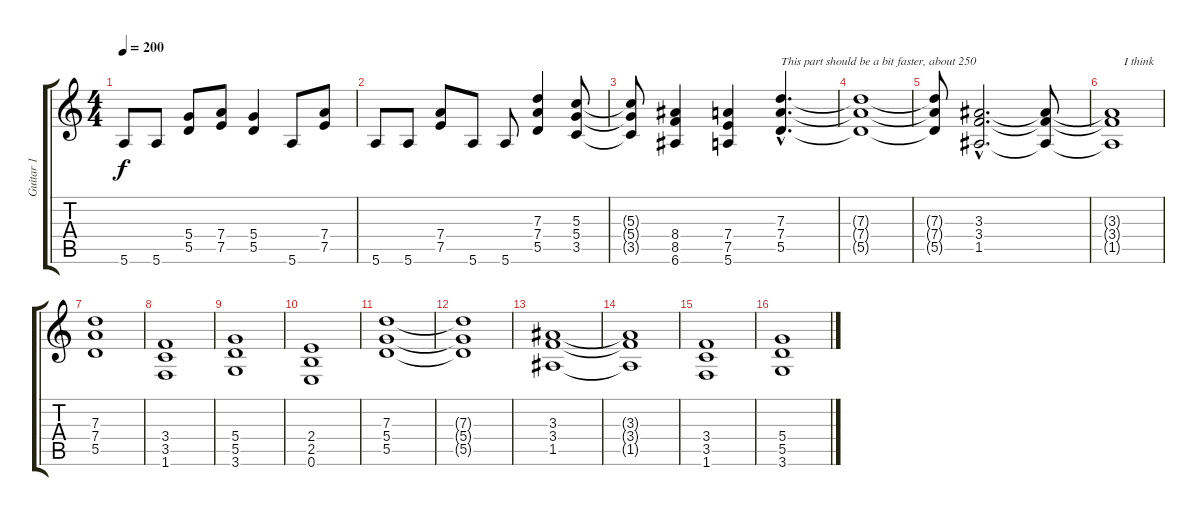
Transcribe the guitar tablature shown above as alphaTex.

\track ("Guitar 1" "Guitar 1") {instrument distortionguitar}
\staff {score tabs}
\tuning (E4 B3 G3 D3 A2 E2) {hide}
\ts (4 4)
\tempo 200
\clef g2
\ks c
5.6.8{dy f} 5.6.8 (5.4 5.5).8 (7.4 7.5).8 (5.4 5.5).4 5.6.8 (7.4 7.5).8 |
5.6.8 5.6.8 (7.4 7.5).8 5.6.8 5.6.8 (7.3 7.4 5.5).4 (5.3 5.4 3.5).8 |
(5.3{t} 5.4{t} 3.5{t}).8 (8.4 8.5 6.6).4 (7.4 7.5 5.6).4 (7.3{hac} 7.4{hac} 5.5{hac}).4{d txt "This part should be a bit faster, about 250"} |
(7.3{t} 7.4{t} 5.5{t}).1 |
(7.3{t} 7.4{t} 5.5{t}).8 (3.3{hac} 3.4{hac} 1.5{hac}).2{d} (3.3{t} 3.4{t} 1.5{t}).8 |
(3.3{t} 3.4{t} 1.5{t}).1{txt "    I think"} |
(7.3 7.4 5.5).1 |
(3.4 3.5 1.6).1 |
(5.4 5.5 3.6).1 |
(2.4 2.5 0.6).1 |
(7.3 5.4 5.5).1 |
(7.3{t} 5.4{t} 5.5{t}).1 |
(3.3 3.4 1.5).1 |
(3.3{t} 3.4{t} 1.5{t}).1 |
(3.4 3.5 1.6).1 |
(5.4 5.5 3.6).1
